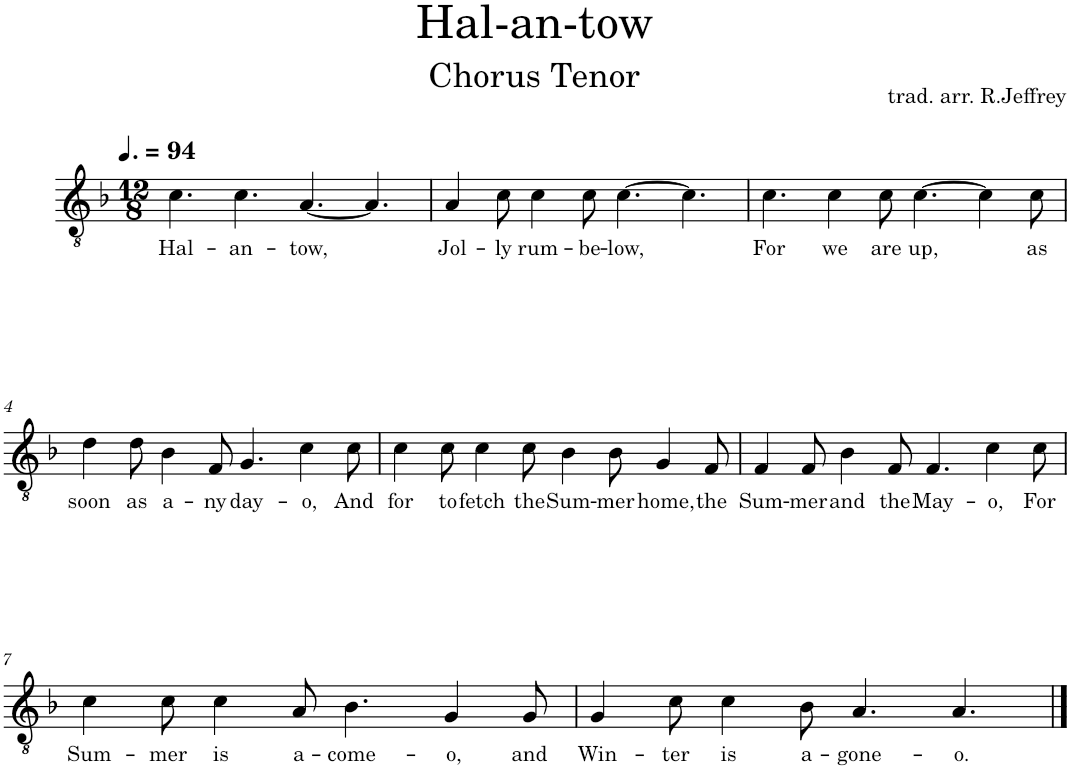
**kern	**text
*part1	*part1
*staff1	*staff1
*I"Piano	*
*I'Pno.	*
*clefGv2	*
*k[b-]	*
*M12/8	*
*MM141	*
=1	=1
!	!LO:LY:b
4.c\	Hal-
!	!LO:LY:b
4.c\	-an-
!	!LO:LY:b
[4.A/	-tow,
4.A/]	.
=2	=2
!	!LO:LY:b
4A/	Jol-
!	!LO:LY:b
8c\	-ly
!	!LO:LY:b
4c\	rum-
!	!LO:LY:b
8c\	-be-
!	!LO:LY:b
[4.c\	-low,
4.c\]	.
=3	=3
!	!LO:LY:b
4.c\	For
!	!LO:LY:b
4c\	we
!	!LO:LY:b
8c\	are
!	!LO:LY:b
[4.c\	up,
4c\]	.
!	!LO:LY:b
8c\	as
!!LO:LB:g=z
=4	=4
!	!LO:LY:b
4d\	soon
!	!LO:LY:b
8d\	as
!	!LO:LY:b
4B-\	a-
!	!LO:LY:b
8F/	-ny
!	!LO:LY:b
4.G/	day-
!	!LO:LY:b
4c\	-o,
!	!LO:LY:b
8c\	And
=5	=5
!	!LO:LY:b
4c\	for
!	!LO:LY:b
8c\	to
!	!LO:LY:b
4c\	fetch
!	!LO:LY:b
8c\	the
!	!LO:LY:b
4B-\	Sum-
!	!LO:LY:b
8B-\	-mer
!	!LO:LY:b
4G/	home,
!	!LO:LY:b
8F/	the
=6	=6
!	!LO:LY:b
4F/	Sum-
!	!LO:LY:b
8F/	-mer
!	!LO:LY:b
4B-\	and
!	!LO:LY:b
8F/	the
!	!LO:LY:b
4.F/	May-
!	!LO:LY:b
4c\	-o,
!	!LO:LY:b
8c\	For
!!LO:LB:g=z
=7	=7
!	!LO:LY:b
4c\	Sum-
!	!LO:LY:b
8c\	-mer
!	!LO:LY:b
4c\	is
!	!LO:LY:b
8A/	a-
!	!LO:LY:b
4.B-\	-come-
!	!LO:LY:b
4G/	-o,
!	!LO:LY:b
8G/	and
=8	=8
!	!LO:LY:b
4G/	Win-
!	!LO:LY:b
8c\	-ter
!	!LO:LY:b
4c\	is
!	!LO:LY:b
8B-\	a-
!	!LO:LY:b
4.A/	-gone-
!	!LO:LY:b
4.A/	-o.
==	==
*-	*-
